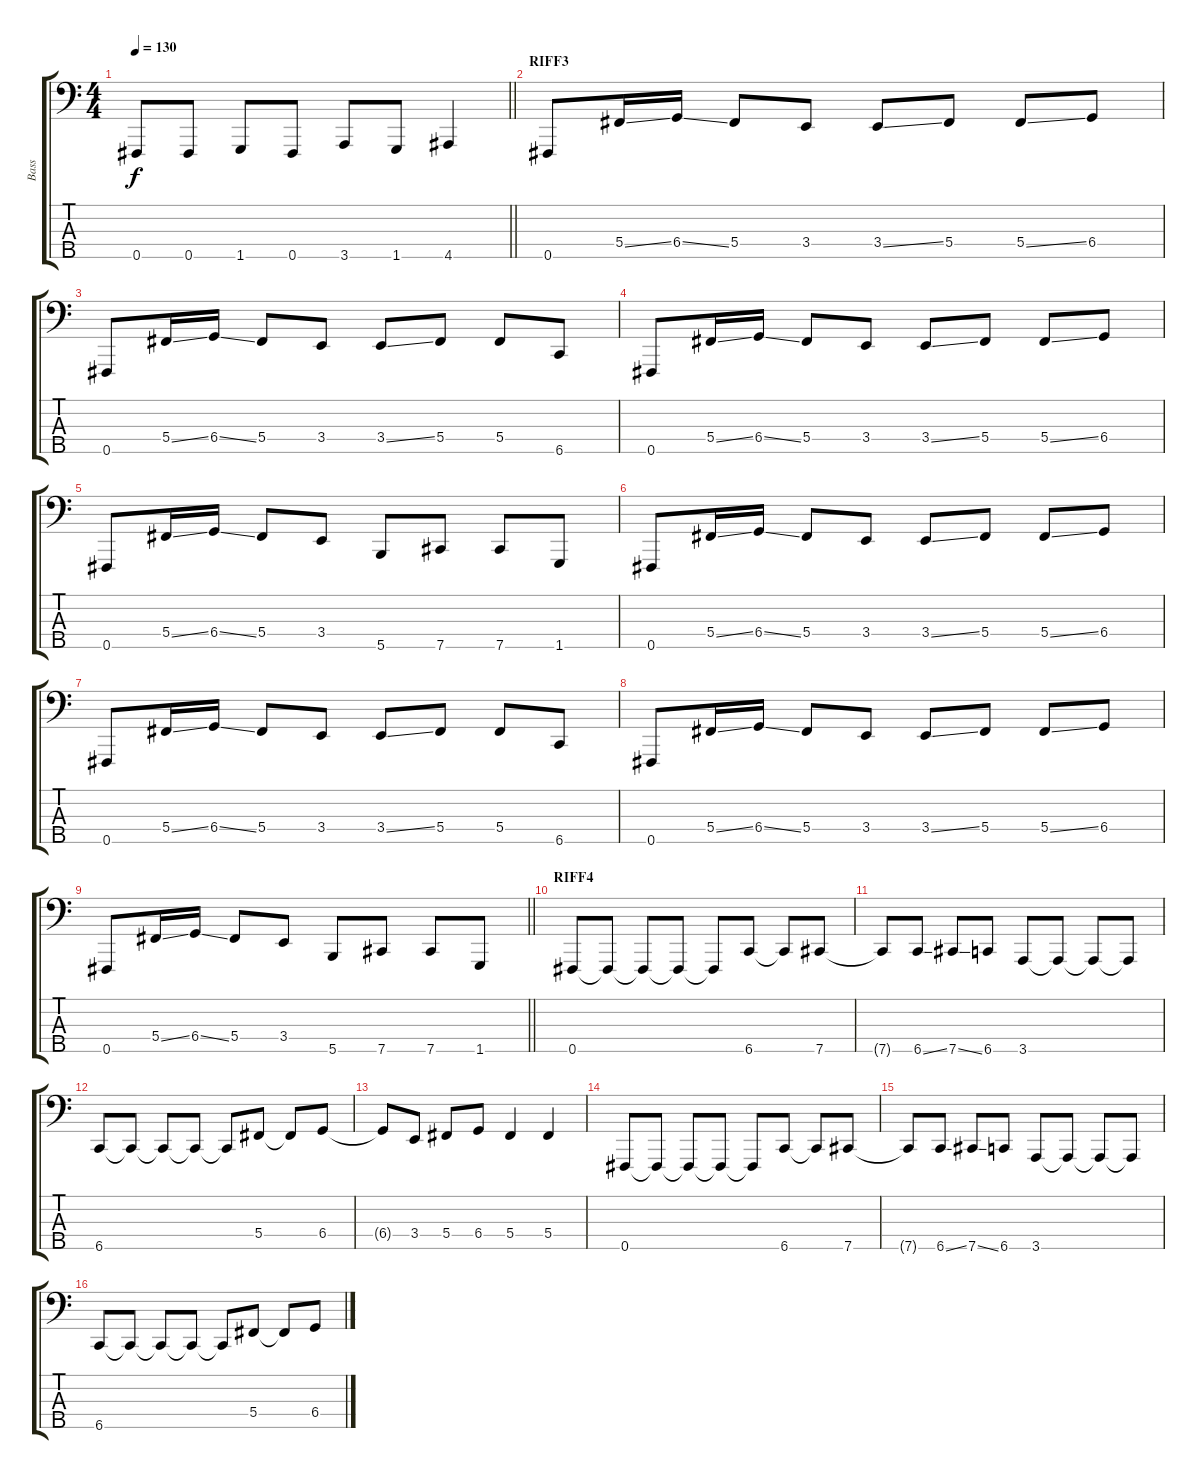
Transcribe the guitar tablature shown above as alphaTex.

\track ("Bass" "Bass") {instrument slapbass1}
\staff {score tabs}
\tuning (E2 B1 Gb1 Db1 Gb0) {hide}
\ts (4 4)
\tempo 130
\clef f4
\barLineRight lightlight
\ks c
0.5.8{dy f} 0.5.8 1.5.8 0.5.8 3.5.8 1.5.8 4.5.4 |
\section ("" "RIFF3")
0.5.8 5.4{ss}.16 6.4{ss}.16 5.4.8 3.4.8 3.4{ss}.8 5.4.8 5.4{ss}.8 6.4.8 |
0.5.8 5.4{ss}.16 6.4{ss}.16 5.4.8 3.4.8 3.4{ss}.8 5.4.8 5.4.8 6.5.8 |
0.5.8 5.4{ss}.16 6.4{ss}.16 5.4.8 3.4.8 3.4{ss}.8 5.4.8 5.4{ss}.8 6.4.8 |
0.5.8 5.4{ss}.16 6.4{ss}.16 5.4.8 3.4.8 5.5.8 7.5.8 7.5.8 1.5.8 |
0.5.8 5.4{ss}.16 6.4{ss}.16 5.4.8 3.4.8 3.4{ss}.8 5.4.8 5.4{ss}.8 6.4.8 |
0.5.8 5.4{ss}.16 6.4{ss}.16 5.4.8 3.4.8 3.4{ss}.8 5.4.8 5.4.8 6.5.8 |
0.5.8 5.4{ss}.16 6.4{ss}.16 5.4.8 3.4.8 3.4{ss}.8 5.4.8 5.4{ss}.8 6.4.8 |
\barLineRight lightlight
0.5.8 5.4{ss}.16 6.4{ss}.16 5.4.8 3.4.8 5.5.8 7.5.8 7.5.8 1.5.8 |
\section ("" "RIFF4")
0.5.8 0.5{t}.8 0.5{t}.8 0.5{t}.8 0.5{t}.8 6.5.8 6.5{t}.8 7.5.8 |
7.5{t}.8 6.5{ss}.8 7.5{ss}.8 6.5.8 3.5.8 3.5{t}.8 3.5{t}.8 3.5{t}.8 |
6.5.8 6.5{t}.8 6.5{t}.8 6.5{t}.8 6.5{t}.8 5.4.8 5.4{t}.8 6.4.8 |
6.4{t}.8 3.4.8 5.4.8 6.4.8 5.4.4 5.4.4 |
0.5.8 0.5{t}.8 0.5{t}.8 0.5{t}.8 0.5{t}.8 6.5.8 6.5{t}.8 7.5.8 |
7.5{t}.8 6.5{ss}.8 7.5{ss}.8 6.5.8 3.5.8 3.5{t}.8 3.5{t}.8 3.5{t}.8 |
6.5.8 6.5{t}.8 6.5{t}.8 6.5{t}.8 6.5{t}.8 5.4.8 5.4{t}.8 6.4.8
